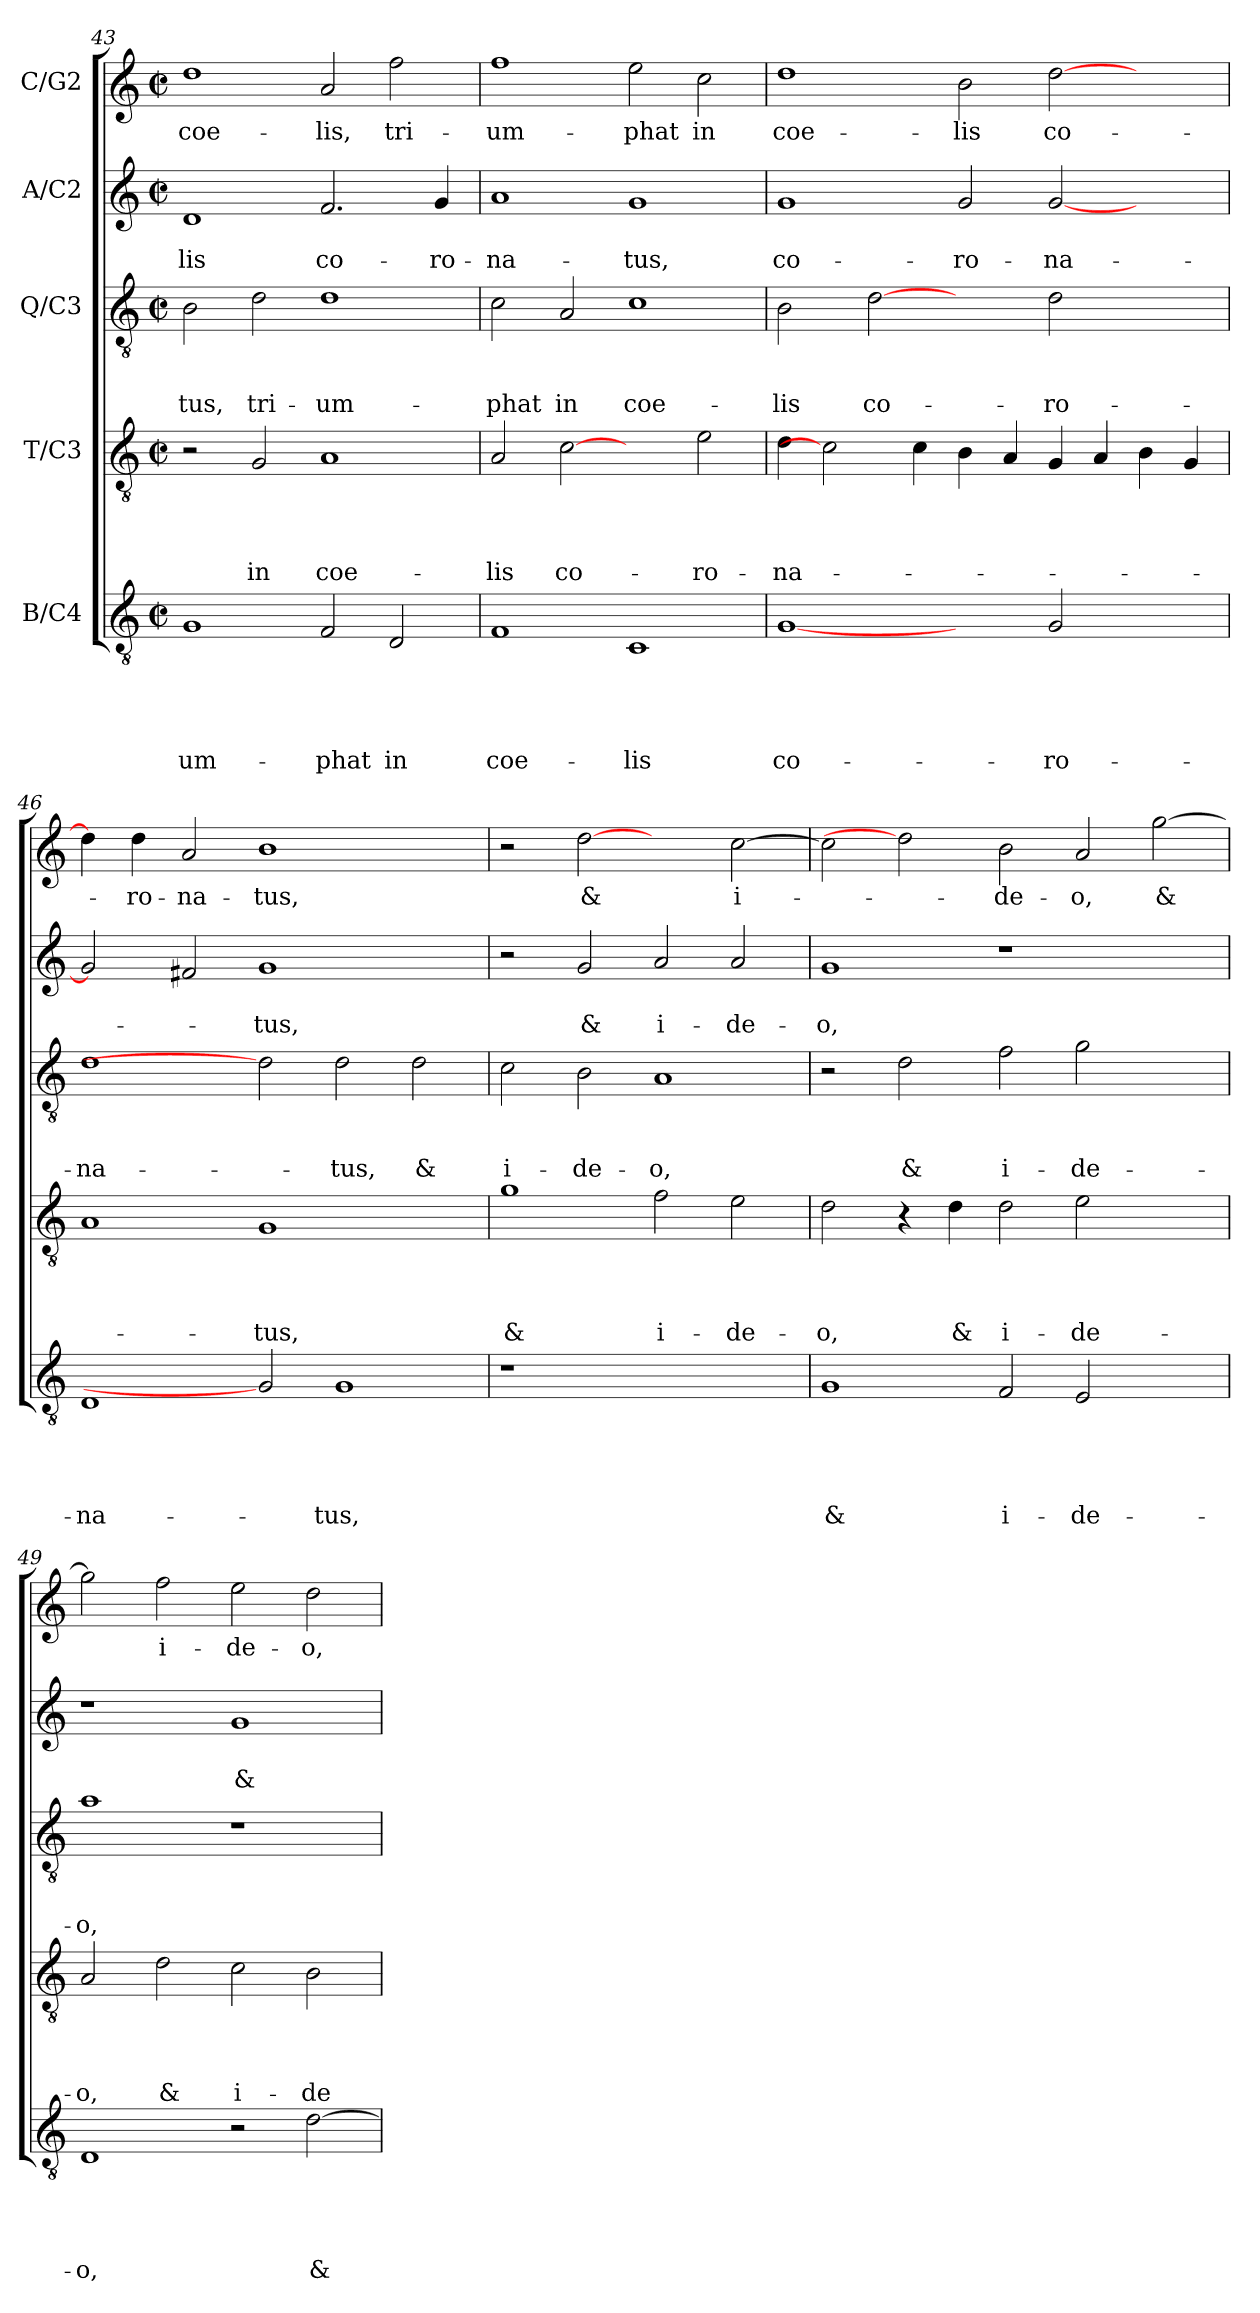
**kern	**text	**text	**text	**text	**text	**kern	**text	**text	**text	**text	**kern	**text	**text	**text	**kern	**text	**text	**kern	**text
*part5	*part5	*part5	*part5	*part5	*part5	*part4	*part4	*part4	*part4	*part4	*part3	*part3	*part3	*part3	*part2	*part2	*part2	*part1	*part1
*staff5	*staff5	*staff5	*staff5	*staff5	*staff5	*staff4	*staff4	*staff4	*staff4	*staff4	*staff3	*staff3	*staff3	*staff3	*staff2	*staff2	*staff2	*staff1	*staff1
*I"B/C4	*	*	*	*	*	*I"T/C3	*	*	*	*	*I"Q/C3	*	*	*	*I"A/C2	*	*	*I"C/G2	*
*clefGv2	*	*	*	*	*	*clefGv2	*	*	*	*	*clefGv2	*	*	*	*clefG2	*	*	*clefG2	*
*k[]	*	*	*	*	*	*k[]	*	*	*	*	*k[]	*	*	*	*k[]	*	*	*k[]	*
*C:	*	*	*	*	*	*C:	*	*	*	*	*C:	*	*	*	*C:	*	*	*C:	*
*M2/2	*	*	*	*	*	*M2/2	*	*	*	*	*M2/2	*	*	*	*M2/2	*	*	*M2/2	*
*met(c|)	*	*	*	*	*	*met(c|)	*	*	*	*	*met(c|)	*	*	*	*met(c|)	*	*	*met(c|)	*
=43	=43	=43	=43	=43	=43	=43	=43	=43	=43	=43	=43	=43	=43	=43	=43	=43	=43	=43	=43
!	!	!	!	!	!LO:LY:b	!	!	!	!	!	!	!	!	!LO:LY:b	!	!	!LO:LY:b	!	!LO:LY:b
1G	.	.	.	.	-um-	2r	.	.	.	.	2B\	.	.	-tus,	1d	.	-lis	1dd	coe-
!	!	!	!	!	!	!	!	!	!	!LO:LY:b	!	!	!	!LO:LY:b	!	!	!	!	!
.	.	.	.	.	.	2G/	.	.	.	in	2d\	.	.	tri-	.	.	.	.	.
!	!	!	!	!	!LO:LY:b	!	!	!	!	!LO:LY:b	!	!	!	!LO:LY:b	!	!	!LO:LY:b	!	!LO:LY:b
2F/	.	.	.	.	-phat	1A	.	.	.	coe-	1d	.	.	-um-	2.f/	.	co-	2a/	-lis,
!	!	!	!	!	!LO:LY:b	!	!	!	!	!	!	!	!	!	!	!	!	!	!LO:LY:b
2D/	.	.	.	.	in	.	.	.	.	.	.	.	.	.	.	.	.	2ff\	tri-
!	!	!	!	!	!	!	!	!	!	!	!	!	!	!	!	!	!LO:LY:b	!	!
.	.	.	.	.	.	.	.	.	.	.	.	.	.	.	4g/	.	-ro-	.	.
=44	=44	=44	=44	=44	=44	=44	=44	=44	=44	=44	=44	=44	=44	=44	=44	=44	=44	=44	=44
!	!	!	!	!	!LO:LY:b	!	!	!	!	!LO:LY:b	!	!	!	!LO:LY:b	!	!	!LO:LY:b	!	!LO:LY:b
1F	.	.	.	.	coe-	2A/	.	.	.	-lis	2c\	.	.	-phat	1a	.	-na-	1ff	-um-
!	!	!	!	!	!	!	!	!	!	!LO:LY:b	!	!	!	!LO:LY:b	!	!	!	!	!
.	.	.	.	.	.	[2c	.	.	.	co-	2A/	.	.	in	.	.	.	.	.
!	!	!	!	!	!LO:LY:b	!	!	!	!	!	!	!	!	!LO:LY:b	!	!	!LO:LY:b	!	!LO:LY:b
1C	.	.	.	.	-lis	2ryy	.	.	.	.	1c	.	.	coe-	1g	.	-tus,	2ee\	-phat
!	!	!	!	!	!	!	!	!	!	!LO:LY:b	!	!	!	!	!	!	!	!	!LO:LY:b
.	.	.	.	.	.	2e\	.	.	.	-ro-	.	.	.	.	.	.	.	2cc\	in
=45	=45	=45	=45	=45	=45	=45	=45	=45	=45	=45	=45	=45	=45	=45	=45	=45	=45	=45	=45
!	!	!	!	!	!LO:LY:b	!	!	!	!	!LO:LY:b	!	!	!	!LO:LY:b	!	!	!LO:LY:b	!	!LO:LY:b
[1G	.	.	.	.	co-	4d\	.	.	.	-na-	2B\	.	.	-lis	1g	.	co-	1dd	coe-
.	.	.	.	.	.	2c]	.	.	.	.	.	.	.	.	.	.	.	.	.
!	!	!	!	!	!	!	!	!	!	!	!	!	!	!LO:LY:b	!	!	!	!	!
.	.	.	.	.	.	.	.	.	.	.	[2d	.	.	co-	.	.	.	.	.
.	.	.	.	.	.	4c\	.	.	.	.	.	.	.	.	.	.	.	.	.
!	!	!	!	!	!	!	!	!	!	!	!	!	!	!	!	!	!LO:LY:b	!	!LO:LY:b
2ryy	.	.	.	.	.	4B\	.	.	.	.	2ryy	.	.	.	2g/	.	-ro-	2b\	-lis
.	.	.	.	.	.	4A/	.	.	.	.	.	.	.	.	.	.	.	.	.
!	!	!	!	!	!LO:LY:b	!	!	!	!	!	!	!	!	!LO:LY:b	!	!	!LO:LY:b	!	!LO:LY:b
2G/	.	.	.	.	-ro-	4G/	.	.	.	.	2d\	.	.	-ro-	[2g/	.	-na-	[2dd\	co-
.	.	.	.	.	.	4A/	.	.	.	.	.	.	.	.	.	.	.	.	.
2ryy	.	.	.	.	.	4B\	.	.	.	.	2ryy	.	.	.	2ryy	.	.	2ryy	.
.	.	.	.	.	.	4G/	.	.	.	.	.	.	.	.	.	.	.	.	.
=46	=46	=46	=46	=46	=46	=46	=46	=46	=46	=46	=46	=46	=46	=46	=46	=46	=46	=46	=46
!	!	!	!	!	!LO:LY:b	!	!	!	!	!	!	!	!	!LO:LY:b	!	!	!	!	!
1D	.	.	.	.	-na-	1A	.	.	.	.	1d	.	.	-na-	2g/]	.	.	4dd\]	.
!	!	!	!	!	!	!	!	!	!	!	!	!	!	!	!	!	!	!	!LO:LY:b
.	.	.	.	.	.	.	.	.	.	.	.	.	.	.	.	.	.	4dd\	-ro-
!	!	!	!	!	!	!	!	!	!	!	!	!	!	!	!	!	!	!	!LO:LY:b
.	.	.	.	.	.	.	.	.	.	.	.	.	.	.	2f#X/	.	.	2a/	-na-
!	!	!	!	!	!	!	!	!	!	!LO:LY:b	!	!	!	!	!	!	!LO:LY:b	!	!LO:LY:b
2G]	.	.	.	.	.	1G	.	.	.	-tus,	2d]	.	.	.	1g	.	-tus,	1b	-tus,
!	!	!	!	!	!LO:LY:b	!	!	!	!	!	!	!	!	!LO:LY:b	!	!	!	!	!
1G	.	.	.	.	-tus,	.	.	.	.	.	2d\	.	.	-tus,	.	.	.	.	.
!	!	!	!	!	!	!	!	!	!	!	!	!	!	!LO:LY:b	!	!	!	!	!
.	.	.	.	.	.	2ryy	.	.	.	.	2d\	.	.	&	2ryy	.	.	2ryy	.
!!LO:LB:g=z
=47	=47	=47	=47	=47	=47	=47	=47	=47	=47	=47	=47	=47	=47	=47	=47	=47	=47	=47	=47
!	!	!	!	!	!	!	!	!	!	!LO:LY:b	!	!	!	!LO:LY:b	!	!	!	!	!
1r	.	.	.	.	.	1g	.	.	.	&	2c\	.	.	i-	2r	.	.	2r	.
!	!	!	!	!	!	!	!	!	!	!	!	!	!	!LO:LY:b	!	!	!LO:LY:b	!	!LO:LY:b
.	.	.	.	.	.	.	.	.	.	.	2B\	.	.	-de-	2g/	.	&	[2dd	&
!	!	!	!	!	!	!	!	!	!	!LO:LY:b	!	!	!	!LO:LY:b	!	!	!LO:LY:b	!	!
1ryy	.	.	.	.	.	2f\	.	.	.	i-	1A	.	.	-o,	2a/	.	i-	2ryy	.
!	!	!	!	!	!	!	!	!	!	!LO:LY:b	!	!	!	!	!	!	!LO:LY:b	!	!LO:LY:b
.	.	.	.	.	.	2e\	.	.	.	-de-	.	.	.	.	2a/	.	-de-	[2cc\	i-
=48	=48	=48	=48	=48	=48	=48	=48	=48	=48	=48	=48	=48	=48	=48	=48	=48	=48	=48	=48
!	!	!	!	!	!LO:LY:b	!	!	!	!	!LO:LY:b	!	!	!	!	!	!	!LO:LY:b	!	!
1G	.	.	.	.	&	2d\	.	.	.	-o,	2r	.	.	.	1g	.	-o,	2cc\]	.
!	!	!	!	!	!	!	!	!	!	!	!	!	!	!LO:LY:b	!	!	!	!	!
.	.	.	.	.	.	4r	.	.	.	.	2d\	.	.	&	.	.	.	2dd]	.
!	!	!	!	!	!	!	!	!	!	!LO:LY:b	!	!	!	!	!	!	!	!	!
.	.	.	.	.	.	4d\	.	.	.	&	.	.	.	.	.	.	.	.	.
!	!	!	!	!	!LO:LY:b	!	!	!	!	!LO:LY:b	!	!	!	!LO:LY:b	!	!	!	!	!LO:LY:b
2F/	.	.	.	.	i-	2d\	.	.	.	i-	2f\	.	.	i-	1r	.	.	2b\	-de-
!	!	!	!	!	!LO:LY:b	!	!	!	!	!LO:LY:b	!	!	!	!LO:LY:b	!	!	!	!	!LO:LY:b
2E/	.	.	.	.	-de-	2e\	.	.	.	-de-	2g\	.	.	-de-	.	.	.	2a/	-o,
!	!	!	!	!	!	!	!	!	!	!	!	!	!	!	!	!	!	!	!LO:LY:b
2ryy	.	.	.	.	.	2ryy	.	.	.	.	2ryy	.	.	.	2ryy	.	.	[2gg\	&
=49	=49	=49	=49	=49	=49	=49	=49	=49	=49	=49	=49	=49	=49	=49	=49	=49	=49	=49	=49
!	!	!	!	!	!LO:LY:b	!	!	!	!	!LO:LY:b	!	!	!	!LO:LY:b	!	!	!	!	!
1D	.	.	.	.	-o,	2A/	.	.	.	-o,	1a	.	.	-o,	1r	.	.	2gg\]	.
!	!	!	!	!	!	!	!	!	!	!LO:LY:b	!	!	!	!	!	!	!	!	!LO:LY:b
.	.	.	.	.	.	2d\	.	.	.	&	.	.	.	.	.	.	.	2ff\	i-
!	!	!	!	!	!	!	!	!	!	!LO:LY:b	!	!	!	!	!	!	!LO:LY:b	!	!LO:LY:b
2r	.	.	.	.	.	2c\	.	.	.	i-	1r	.	.	.	1g	.	&	2ee\	-de-
!	!	!	!	!	!LO:LY:b	!	!	!	!	!LO:LY:b	!	!	!	!	!	!	!	!	!LO:LY:b
[2d\	.	.	.	.	&	2B\	.	.	.	-de-	.	.	.	.	.	.	.	2dd\	-o,
=	=	=	=	=	=	=	=	=	=	=	=	=	=	=	=	=	=	=	=
*-	*-	*-	*-	*-	*-	*-	*-	*-	*-	*-	*-	*-	*-	*-	*-	*-	*-	*-	*-
